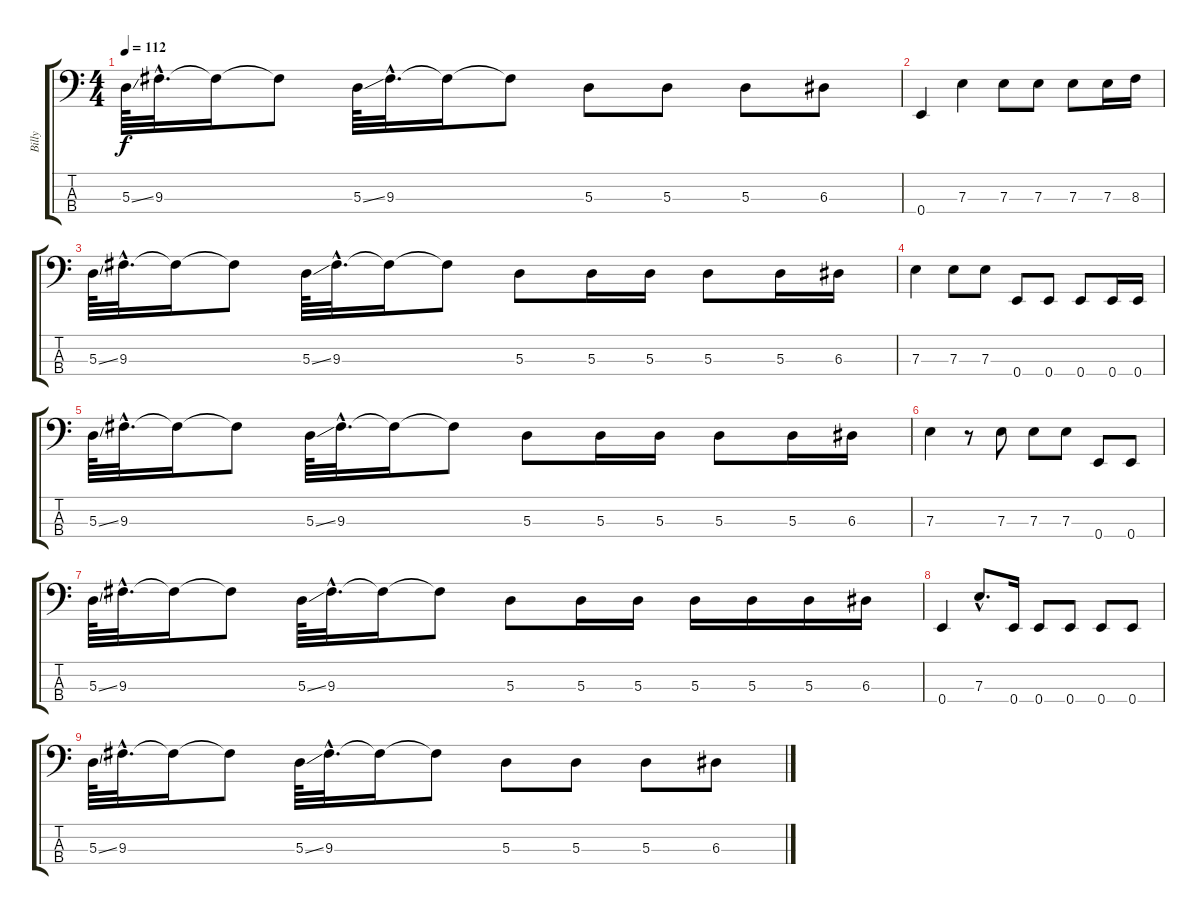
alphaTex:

\track ("Billy" "Billy") {instrument electricbassfinger}
\staff {score tabs}
\tuning (G2 D2 A1 E1) {hide}
\ts (4 4)
\tempo 112
\clef f4
\ks c
5.3{ss}.64{dy f} 9.3{hac}.32{d} 9.3{t}.16 9.3{t}.8 5.3{ss}.64 9.3{hac}.32{d} 9.3{t}.16 9.3{t}.8 5.3.8 5.3.8 5.3.8 6.3.8 |
0.4.4 7.3.4 7.3.8 7.3.8 7.3.8 7.3.16 8.3.16 |
5.3{ss}.64 9.3{hac}.32{d} 9.3{t}.16 9.3{t}.8 5.3{ss}.64 9.3{hac}.32{d} 9.3{t}.16 9.3{t}.8 5.3.8 5.3.16 5.3.16 5.3.8 5.3.16 6.3.16 |
7.3.4 7.3.8 7.3.8 0.4.8 0.4.8 0.4.8 0.4.16 0.4.16 |
5.3{ss}.64 9.3{hac}.32{d} 9.3{t}.16 9.3{t}.8 5.3{ss}.64 9.3{hac}.32{d} 9.3{t}.16 9.3{t}.8 5.3.8 5.3.16 5.3.16 5.3.8 5.3.16 6.3.16 |
7.3.4 r.8 7.3.8 7.3.8 7.3.8 0.4.8 0.4.8 |
5.3{ss}.64 9.3{hac}.32{d} 9.3{t}.16 9.3{t}.8 5.3{ss}.64 9.3{hac}.32{d} 9.3{t}.16 9.3{t}.8 5.3.8 5.3.16 5.3.16 5.3.16 5.3.16 5.3.16 6.3.16 |
0.4.4 7.3{hac}.8{d} 0.4.16 0.4.8 0.4.8 0.4.8 0.4.8 |
5.3{ss}.64 9.3{hac}.32{d} 9.3{t}.16 9.3{t}.8 5.3{ss}.64 9.3{hac}.32{d} 9.3{t}.16 9.3{t}.8 5.3.8 5.3.8 5.3.8 6.3.8
